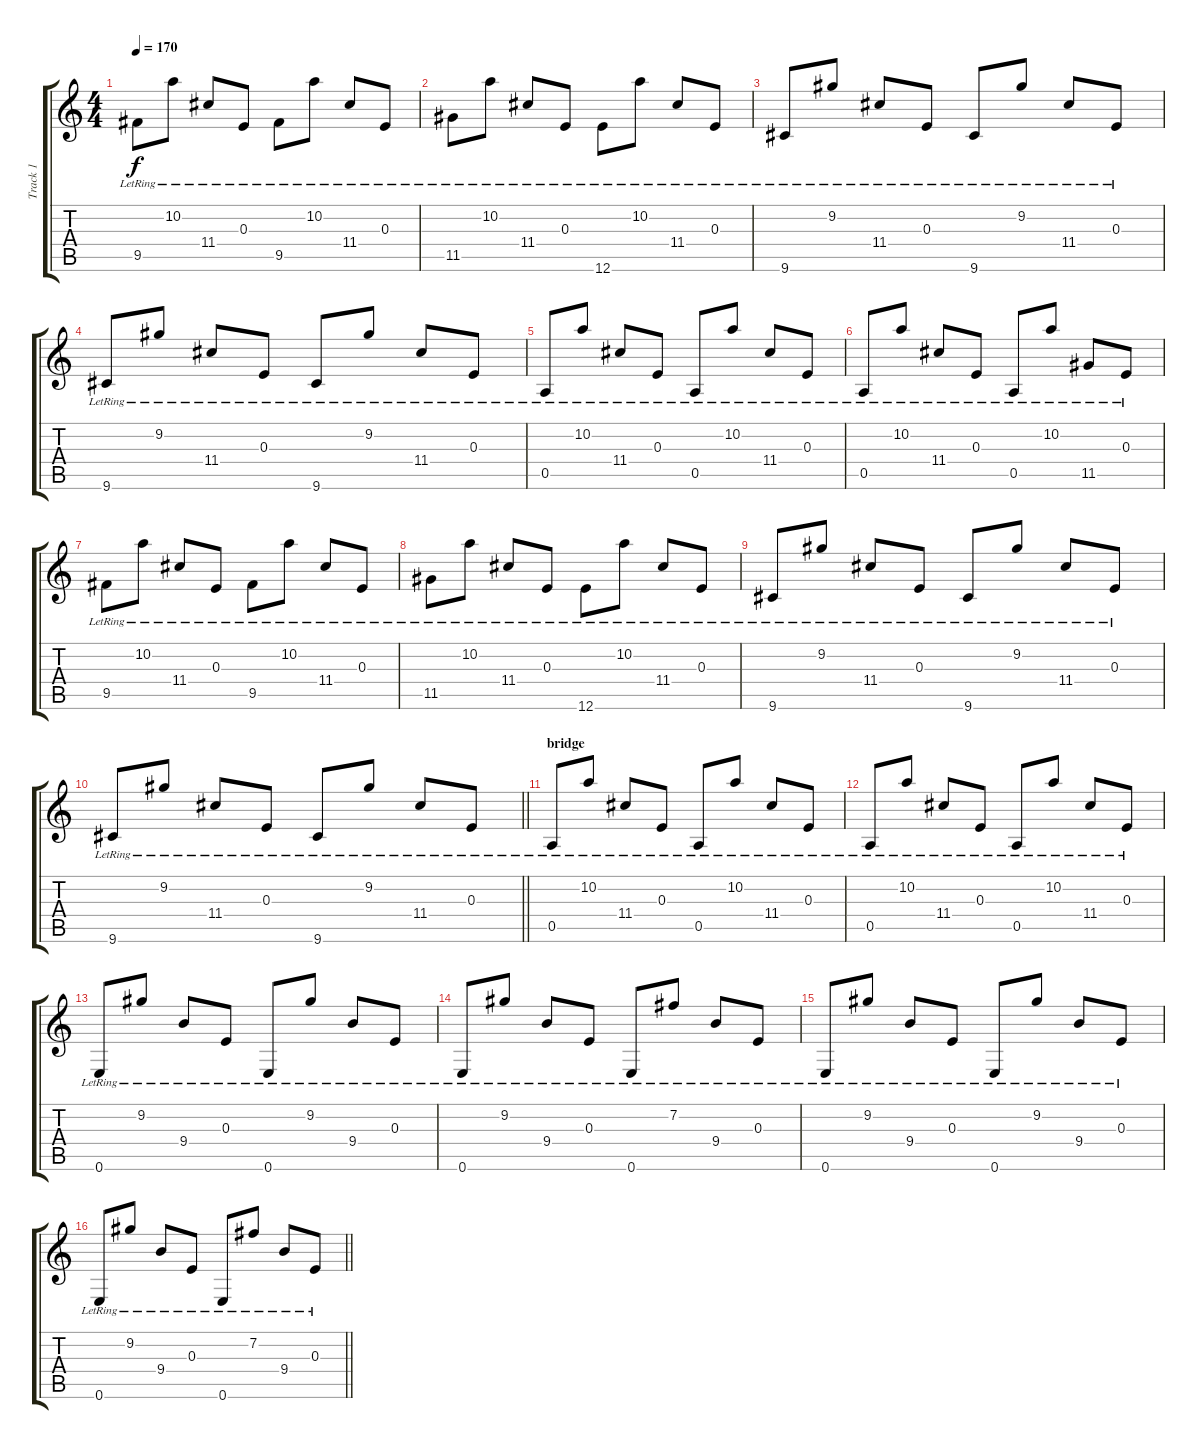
\track ("Track 1" "Track 1") {instrument acousticguitarsteel}
\staff {score tabs}
\tuning (E4 B3 E3 D3 A2 E2) {hide}
\ts (4 4)
\tempo 170
\clef g2
\ks c
9.5{lr}.8{dy f} 10.2{lr}.8 11.4{lr}.8 0.3{lr}.8 9.5{lr}.8 10.2{lr}.8 11.4{lr}.8 0.3{lr}.8 |
11.5{lr}.8 10.2{lr}.8 11.4{lr}.8 0.3{lr}.8 12.6{lr}.8 10.2{lr}.8 11.4{lr}.8 0.3{lr}.8 |
9.6{lr}.8 9.2{lr}.8 11.4{lr}.8 0.3{lr}.8 9.6{lr}.8 9.2{lr}.8 11.4{lr}.8 0.3{lr}.8 |
9.6{lr}.8 9.2{lr}.8 11.4{lr}.8 0.3{lr}.8 9.6{lr}.8 9.2{lr}.8 11.4{lr}.8 0.3{lr}.8 |
0.5{lr}.8 10.2{lr}.8 11.4{lr}.8 0.3{lr}.8 0.5{lr}.8 10.2{lr}.8 11.4{lr}.8 0.3{lr}.8 |
0.5{lr}.8 10.2{lr}.8 11.4{lr}.8 0.3{lr}.8 0.5{lr}.8 10.2{lr}.8 11.5{lr}.8 0.3{lr}.8 |
9.5{lr}.8 10.2{lr}.8 11.4{lr}.8 0.3{lr}.8 9.5{lr}.8 10.2{lr}.8 11.4{lr}.8 0.3{lr}.8 |
11.5{lr}.8 10.2{lr}.8 11.4{lr}.8 0.3{lr}.8 12.6{lr}.8 10.2{lr}.8 11.4{lr}.8 0.3{lr}.8 |
9.6{lr}.8 9.2{lr}.8 11.4{lr}.8 0.3{lr}.8 9.6{lr}.8 9.2{lr}.8 11.4{lr}.8 0.3{lr}.8 |
\barLineRight lightlight
9.6{lr}.8 9.2{lr}.8 11.4{lr}.8 0.3{lr}.8 9.6{lr}.8 9.2{lr}.8 11.4{lr}.8 0.3{lr}.8 |
\section ("" "bridge")
0.5{lr}.8 10.2{lr}.8 11.4{lr}.8 0.3{lr}.8 0.5{lr}.8 10.2{lr}.8 11.4{lr}.8 0.3{lr}.8 |
0.5{lr}.8 10.2{lr}.8 11.4{lr}.8 0.3{lr}.8 0.5{lr}.8 10.2{lr}.8 11.4{lr}.8 0.3{lr}.8 |
0.6{lr}.8 9.2{lr}.8 9.4{lr}.8 0.3{lr}.8 0.6{lr}.8 9.2{lr}.8 9.4{lr}.8 0.3{lr}.8 |
0.6{lr}.8 9.2{lr}.8 9.4{lr}.8 0.3{lr}.8 0.6{lr}.8 7.2{lr}.8 9.4{lr}.8 0.3{lr}.8 |
0.6{lr}.8 9.2{lr}.8 9.4{lr}.8 0.3{lr}.8 0.6{lr}.8 9.2{lr}.8 9.4{lr}.8 0.3{lr}.8 |
\barLineRight lightlight
0.6{lr}.8 9.2{lr}.8 9.4{lr}.8 0.3{lr}.8 0.6{lr}.8 7.2{lr}.8 9.4{lr}.8 0.3{lr}.8
